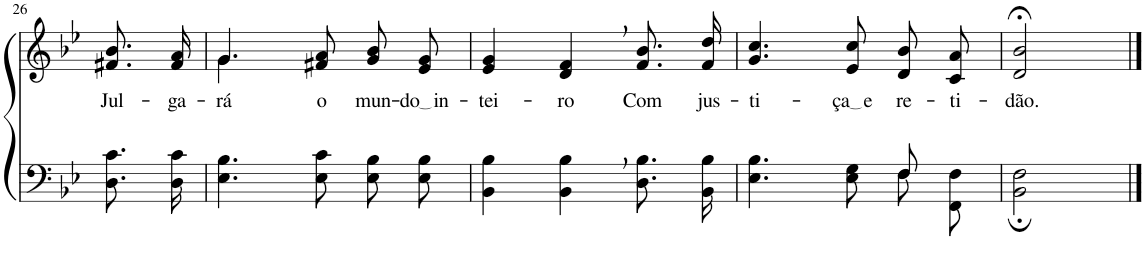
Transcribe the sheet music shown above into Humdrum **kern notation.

**kern	**kern	**text
*part2	*part1	*part1
*staff2	*staff1	*staff1
*I"Parte III e IV	*I"Parte I e II	*
!!LO:PB:g=z
*clefF4	*clefG2	*
*Trd-1c-2	*Trd-1c-2	*
*k[b-e-]	*k[b-e-]	*
*M3/4	*M3/4	*
=26	=26	=26
!	!	!LO:LY:b
8.D\ 8.c\L	8.f#X/ 8.b-/L	Jul-
!	!	!LO:LY:b
16D\ 16c\Jk	16f#/ 16a/Jk	-ga-
=27	=27	=27
!	!	!LO:LY:b
*	*^	*
4.E-\ 4.B-\	4.g\	4.g/	-rá
!	!	!	!LO:LY:b
8E-\ 8c\	4.ryy	8f#X/ 8a/	o
!	!	!	!LO:LY:b
8E-\ 8B-\L	.	8g/ 8b-/L	mun-
!	!	!	!LO:LY:b
8E-\ 8B-\J	.	8e-/ 8g/J	do in
=28	=28	=28	=28
!	!	!	!LO:LY:b
*	*v	*v	*
4BB-\ 4B-\	4e-/ 4g/	-tei-
!	!	!LO:LY:b
4BB-\, 4B-\,	4d/, 4f/,	-ro
!	!	!LO:LY:b
8.D\ 8.B-\L	8.f/ 8.b-/L	Com
!	!	!LO:LY:b
16BB-\ 16B-\Jk	16f/ 16dd/Jk	jus-
=29	=29	=29
*^	*	*
!	!	!	!LO:LY:b
2ryy	4.E-\ 4.B-\	4.g/ 4.cc/	-ti-
!	!	!	!LO:LY:b
.	8E-\ 8G\	8e-/ 8cc/	ça e
!	!	!	!LO:LY:b
8F/	8F\L	8d/ 8b-/L	re-
!	!	!	!LO:LY:b
8ryy	8FF\ 8F\J	8c/ 8a/J	-ti-
=30	=30	=30	=30
!	!	!	!LO:LY:b
*v	*v	*	*
2BB-\; 2F\;	2d/;< 2b-/;<	-dão.
==	==	==
*-	*-	*-
